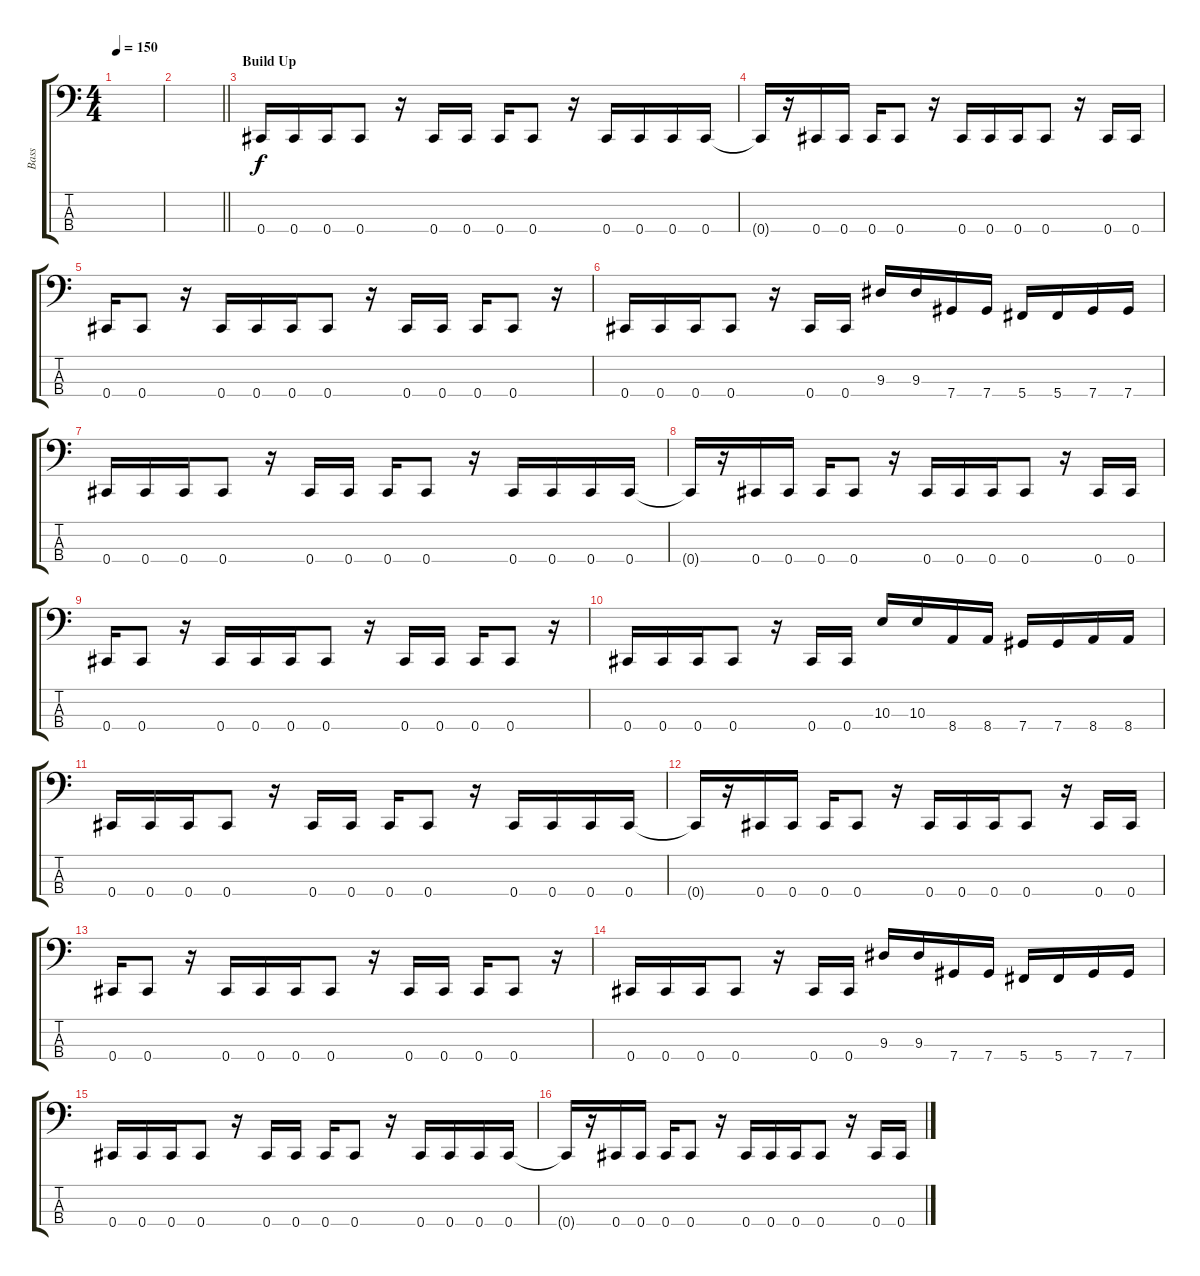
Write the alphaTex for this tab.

\track ("Bass" "Bass") {instrument electricbasspick}
\staff {score tabs}
\tuning (E2 B1 Gb1 Db1) {hide}
\ts (4 4)
\tempo 150
\clef f4
\ks c
|
\barLineRight lightlight
|
\section ("" "Build Up")
0.4.16 0.4.16 0.4.16 0.4.8 r.16 0.4.16 0.4.16 0.4.16 0.4.8 r.16 0.4.16 0.4.16 0.4.16 0.4.16 |
0.4{t}.16 r.16 0.4.16 0.4.16 0.4.16 0.4.8 r.16 0.4.16 0.4.16 0.4.16 0.4.8 r.16 0.4.16 0.4.16 |
0.4.16 0.4.8 r.16 0.4.16 0.4.16 0.4.16 0.4.8 r.16 0.4.16 0.4.16 0.4.16 0.4.8 r.16 |
0.4.16 0.4.16 0.4.16 0.4.8 r.16 0.4.16 0.4.16 9.3.16 9.3.16 7.4.16 7.4.16 5.4.16 5.4.16 7.4.16 7.4.16 |
0.4.16 0.4.16 0.4.16 0.4.8 r.16 0.4.16 0.4.16 0.4.16 0.4.8 r.16 0.4.16 0.4.16 0.4.16 0.4.16 |
0.4{t}.16 r.16 0.4.16 0.4.16 0.4.16 0.4.8 r.16 0.4.16 0.4.16 0.4.16 0.4.8 r.16 0.4.16 0.4.16 |
0.4.16 0.4.8 r.16 0.4.16 0.4.16 0.4.16 0.4.8 r.16 0.4.16 0.4.16 0.4.16 0.4.8 r.16 |
0.4.16 0.4.16 0.4.16 0.4.8 r.16 0.4.16 0.4.16 10.3.16 10.3.16 8.4.16 8.4.16 7.4.16 7.4.16 8.4.16 8.4.16 |
0.4.16 0.4.16 0.4.16 0.4.8 r.16 0.4.16 0.4.16 0.4.16 0.4.8 r.16 0.4.16 0.4.16 0.4.16 0.4.16 |
0.4{t}.16 r.16 0.4.16 0.4.16 0.4.16 0.4.8 r.16 0.4.16 0.4.16 0.4.16 0.4.8 r.16 0.4.16 0.4.16 |
0.4.16 0.4.8 r.16 0.4.16 0.4.16 0.4.16 0.4.8 r.16 0.4.16 0.4.16 0.4.16 0.4.8 r.16 |
0.4.16 0.4.16 0.4.16 0.4.8 r.16 0.4.16 0.4.16 9.3.16 9.3.16 7.4.16 7.4.16 5.4.16 5.4.16 7.4.16 7.4.16 |
0.4.16 0.4.16 0.4.16 0.4.8 r.16 0.4.16 0.4.16 0.4.16 0.4.8 r.16 0.4.16 0.4.16 0.4.16 0.4.16 |
0.4{t}.16 r.16 0.4.16 0.4.16 0.4.16 0.4.8 r.16 0.4.16 0.4.16 0.4.16 0.4.8 r.16 0.4.16 0.4.16
